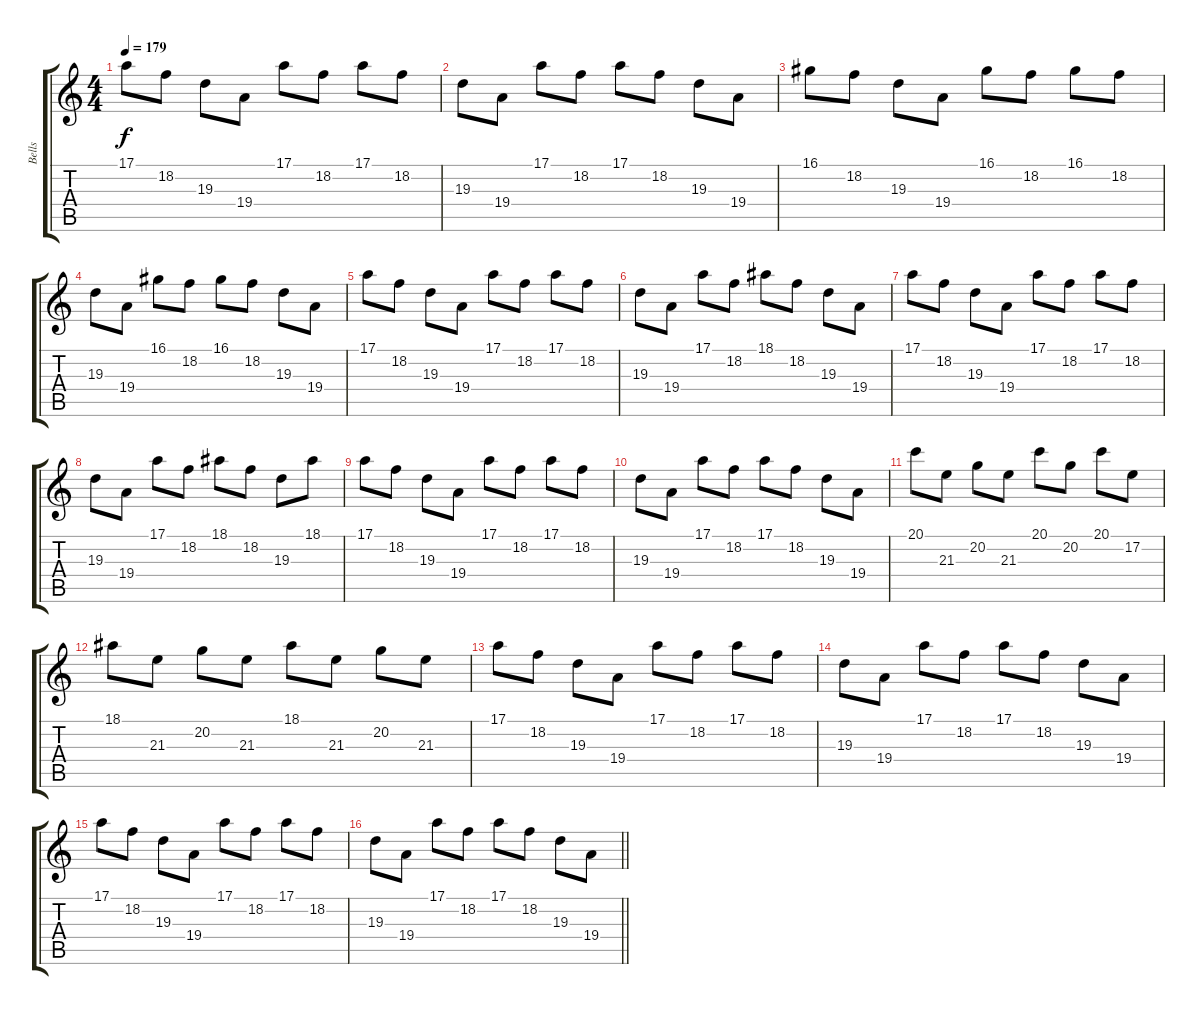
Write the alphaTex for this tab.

\track ("Bells" "Bells") {instrument glockenspiel}
\staff {score tabs}
\tuning (E4 B3 G3 D3 A2 E2) {hide}
\ts (4 4)
\tempo 179
\clef g2
\ks c
17.1.8{dy f} 18.2.8 19.3.8 19.4.8 17.1.8 18.2.8 17.1.8 18.2.8 |
19.3.8 19.4.8 17.1.8 18.2.8 17.1.8 18.2.8 19.3.8 19.4.8 |
16.1.8 18.2.8 19.3.8 19.4.8 16.1.8 18.2.8 16.1.8 18.2.8 |
19.3.8 19.4.8 16.1.8 18.2.8 16.1.8 18.2.8 19.3.8 19.4.8 |
17.1.8 18.2.8 19.3.8 19.4.8 17.1.8 18.2.8 17.1.8 18.2.8 |
19.3.8 19.4.8 17.1.8 18.2.8 18.1.8 18.2.8 19.3.8 19.4.8 |
17.1.8 18.2.8 19.3.8 19.4.8 17.1.8 18.2.8 17.1.8 18.2.8 |
19.3.8 19.4.8 17.1.8 18.2.8 18.1.8 18.2.8 19.3.8 18.1.8 |
17.1.8 18.2.8 19.3.8 19.4.8 17.1.8 18.2.8 17.1.8 18.2.8 |
19.3.8 19.4.8 17.1.8 18.2.8 17.1.8 18.2.8 19.3.8 19.4.8 |
20.1.8 21.3.8 20.2.8 21.3.8 20.1.8 20.2.8 20.1.8 17.2.8 |
18.1.8 21.3.8 20.2.8 21.3.8 18.1.8 21.3.8 20.2.8 21.3.8 |
17.1.8 18.2.8 19.3.8 19.4.8 17.1.8 18.2.8 17.1.8 18.2.8 |
19.3.8 19.4.8 17.1.8 18.2.8 17.1.8 18.2.8 19.3.8 19.4.8 |
17.1.8 18.2.8 19.3.8 19.4.8 17.1.8 18.2.8 17.1.8 18.2.8 |
\barLineRight lightlight
19.3.8 19.4.8 17.1.8 18.2.8 17.1.8 18.2.8 19.3.8 19.4.8
